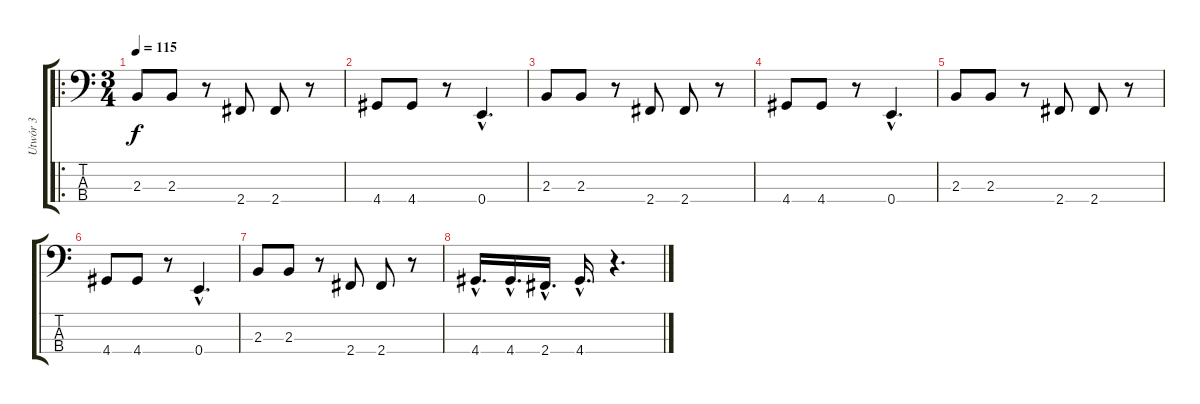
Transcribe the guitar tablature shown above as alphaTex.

\track ("Utwór 3" "Utwór 3") {instrument electricbasspick}
\staff {score tabs}
\tuning (G2 D2 A1 E1) {hide}
\ro
\ts (3 4)
\tempo 115
\clef f4
\ks c
2.3.8{dy f} 2.3.8 r.8 2.4.8 2.4.8 r.8 |
4.4.8 4.4.8 r.8 0.4{hac}.4{d} |
2.3.8 2.3.8 r.8 2.4.8 2.4.8 r.8 |
4.4.8 4.4.8 r.8 0.4{hac}.4{d} |
2.3.8 2.3.8 r.8 2.4.8 2.4.8 r.8 |
4.4.8 4.4.8 r.8 0.4{hac}.4{d} |
2.3.8 2.3.8 r.8 2.4.8 2.4.8 r.8 |
4.4{hac}.16{d} 4.4{hac}.16{d} 2.4{hac}.16{d} 4.4{hac}.16{d} r.4{d}
